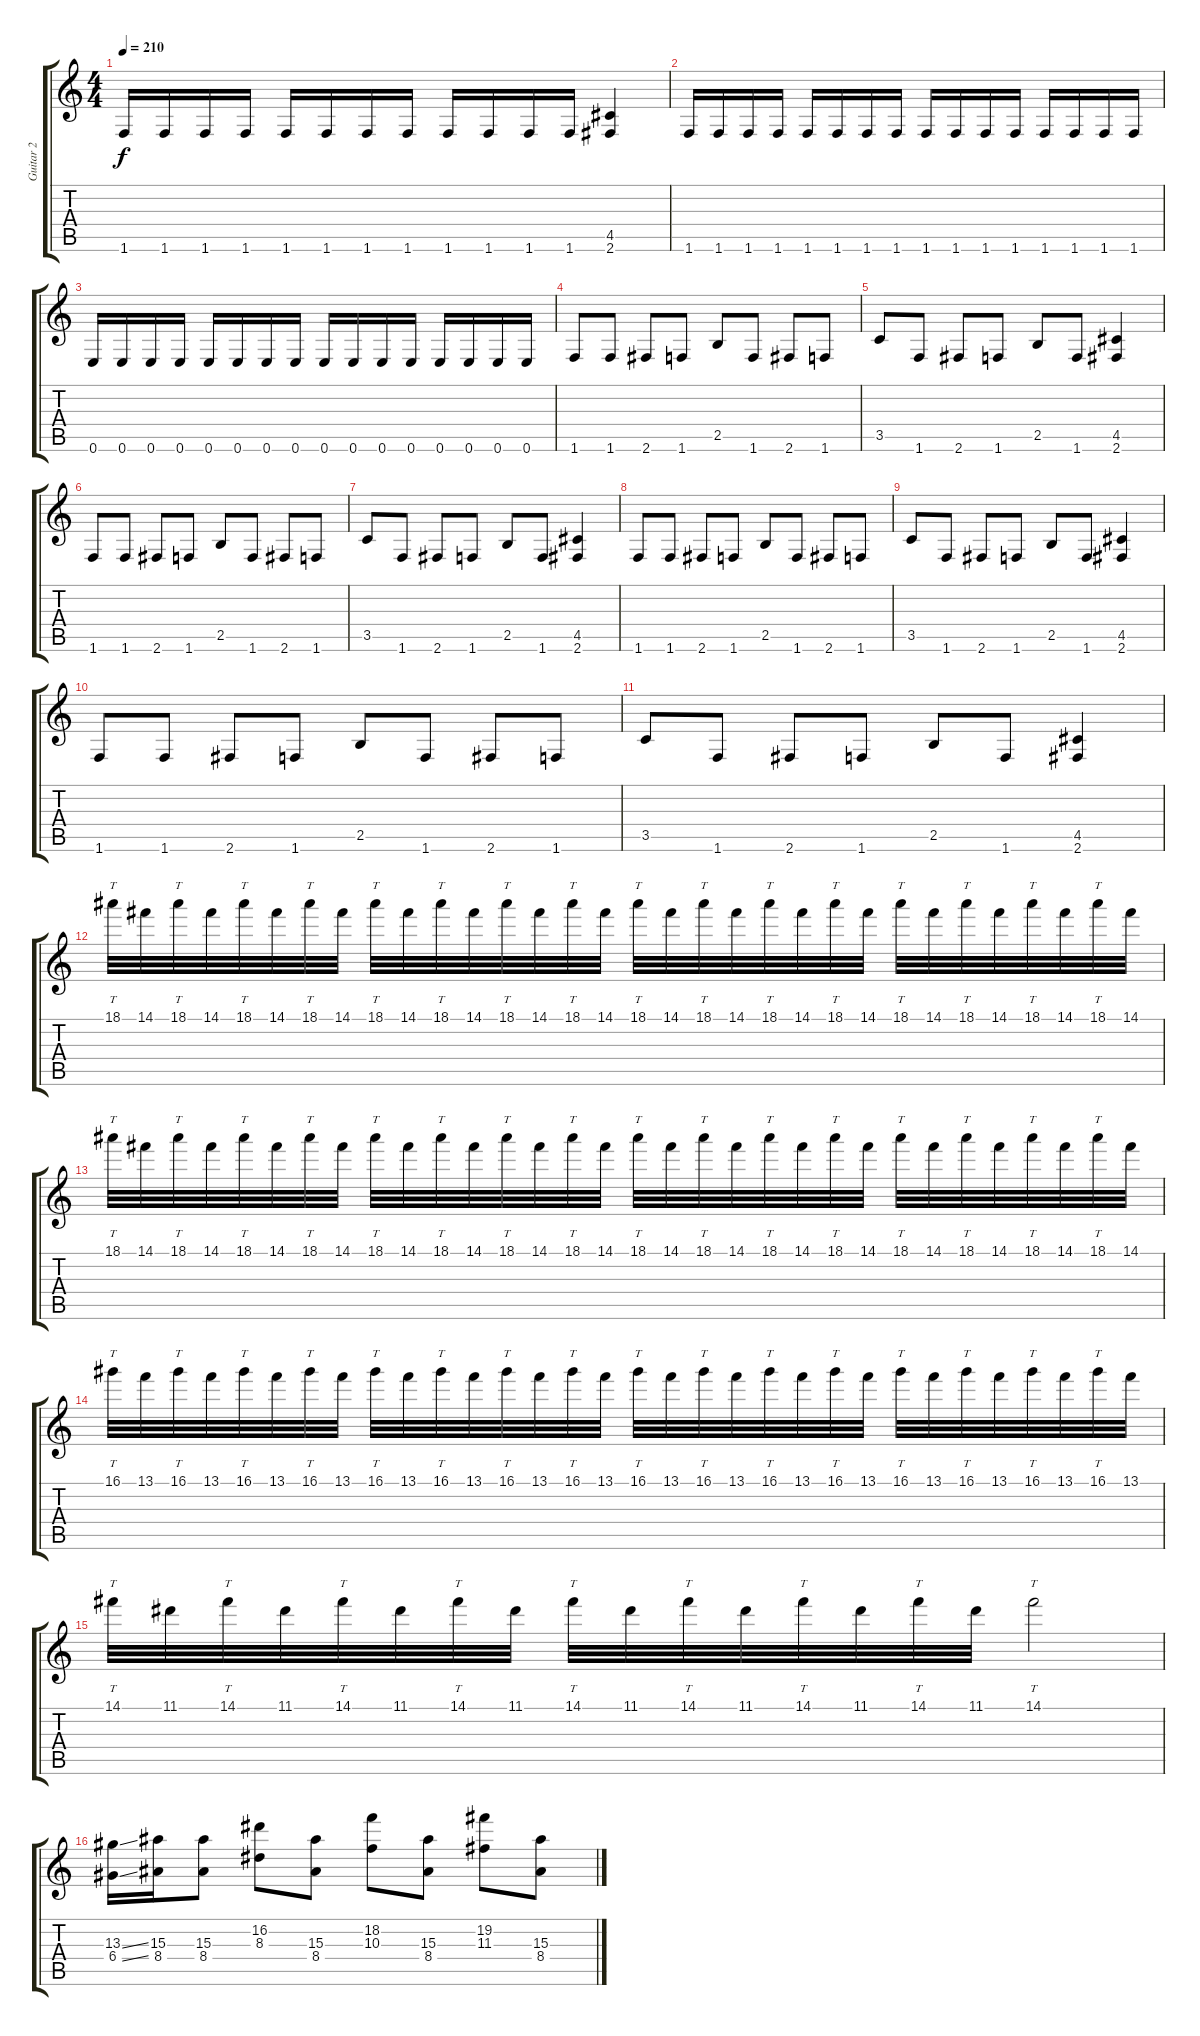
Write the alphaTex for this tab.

\track ("Guitar 2" "Guitar 2") {instrument overdrivenguitar}
\staff {score tabs}
\tuning (E4 B3 G3 D3 A2 E2) {hide}
\ts (4 4)
\tempo 210
\clef g2
\ks c
1.6.16{dy f} 1.6.16 1.6.16 1.6.16 1.6.16 1.6.16 1.6.16 1.6.16 1.6.16 1.6.16 1.6.16 1.6.16 (4.5 2.6).4 |
1.6.16 1.6.16 1.6.16 1.6.16 1.6.16 1.6.16 1.6.16 1.6.16 1.6.16 1.6.16 1.6.16 1.6.16 1.6.16 1.6.16 1.6.16 1.6.16 |
0.6.16 0.6.16 0.6.16 0.6.16 0.6.16 0.6.16 0.6.16 0.6.16 0.6.16 0.6.16 0.6.16 0.6.16 0.6.16 0.6.16 0.6.16 0.6.16 |
1.6.8 1.6.8 2.6.8 1.6.8 2.5.8 1.6.8 2.6.8 1.6.8 |
3.5.8 1.6.8 2.6.8 1.6.8 2.5.8 1.6.8 (4.5 2.6).4 |
1.6.8 1.6.8 2.6.8 1.6.8 2.5.8 1.6.8 2.6.8 1.6.8 |
3.5.8 1.6.8 2.6.8 1.6.8 2.5.8 1.6.8 (4.5 2.6).4 |
1.6.8 1.6.8 2.6.8 1.6.8 2.5.8 1.6.8 2.6.8 1.6.8 |
3.5.8 1.6.8 2.6.8 1.6.8 2.5.8 1.6.8 (4.5 2.6).4 |
1.6.8 1.6.8 2.6.8 1.6.8 2.5.8 1.6.8 2.6.8 1.6.8 |
3.5.8 1.6.8 2.6.8 1.6.8 2.5.8 1.6.8 (4.5 2.6).4 |
18.1.32{tt} 14.1.32 18.1.32{tt} 14.1.32 18.1.32{tt} 14.1.32 18.1.32{tt} 14.1.32 18.1.32{tt} 14.1.32 18.1.32{tt} 14.1.32 18.1.32{tt} 14.1.32 18.1.32{tt} 14.1.32 18.1.32{tt} 14.1.32 18.1.32{tt} 14.1.32 18.1.32{tt} 14.1.32 18.1.32{tt} 14.1.32 18.1.32{tt} 14.1.32 18.1.32{tt} 14.1.32 18.1.32{tt} 14.1.32 18.1.32{tt} 14.1.32 |
18.1.32{tt} 14.1.32 18.1.32{tt} 14.1.32 18.1.32{tt} 14.1.32 18.1.32{tt} 14.1.32 18.1.32{tt} 14.1.32 18.1.32{tt} 14.1.32 18.1.32{tt} 14.1.32 18.1.32{tt} 14.1.32 18.1.32{tt} 14.1.32 18.1.32{tt} 14.1.32 18.1.32{tt} 14.1.32 18.1.32{tt} 14.1.32 18.1.32{tt} 14.1.32 18.1.32{tt} 14.1.32 18.1.32{tt} 14.1.32 18.1.32{tt} 14.1.32 |
16.1.32{tt} 13.1.32 16.1.32{tt} 13.1.32 16.1.32{tt} 13.1.32 16.1.32{tt} 13.1.32 16.1.32{tt} 13.1.32 16.1.32{tt} 13.1.32 16.1.32{tt} 13.1.32 16.1.32{tt} 13.1.32 16.1.32{tt} 13.1.32 16.1.32{tt} 13.1.32 16.1.32{tt} 13.1.32 16.1.32{tt} 13.1.32 16.1.32{tt} 13.1.32 16.1.32{tt} 13.1.32 16.1.32{tt} 13.1.32 16.1.32{tt} 13.1.32 |
14.1.32{tt} 11.1.32 14.1.32{tt} 11.1.32 14.1.32{tt} 11.1.32 14.1.32{tt} 11.1.32 14.1.32{tt} 11.1.32 14.1.32{tt} 11.1.32 14.1.32{tt} 11.1.32 14.1.32{tt} 11.1.32 14.1.2{tt} |
(13.3{ss} 6.4{ss}).16 (15.3 8.4).16 (15.3 8.4).8 (16.2 8.3).8 (15.3 8.4).8 (18.2 10.3).8 (15.3 8.4).8 (19.2 11.3).8 (15.3 8.4).8
